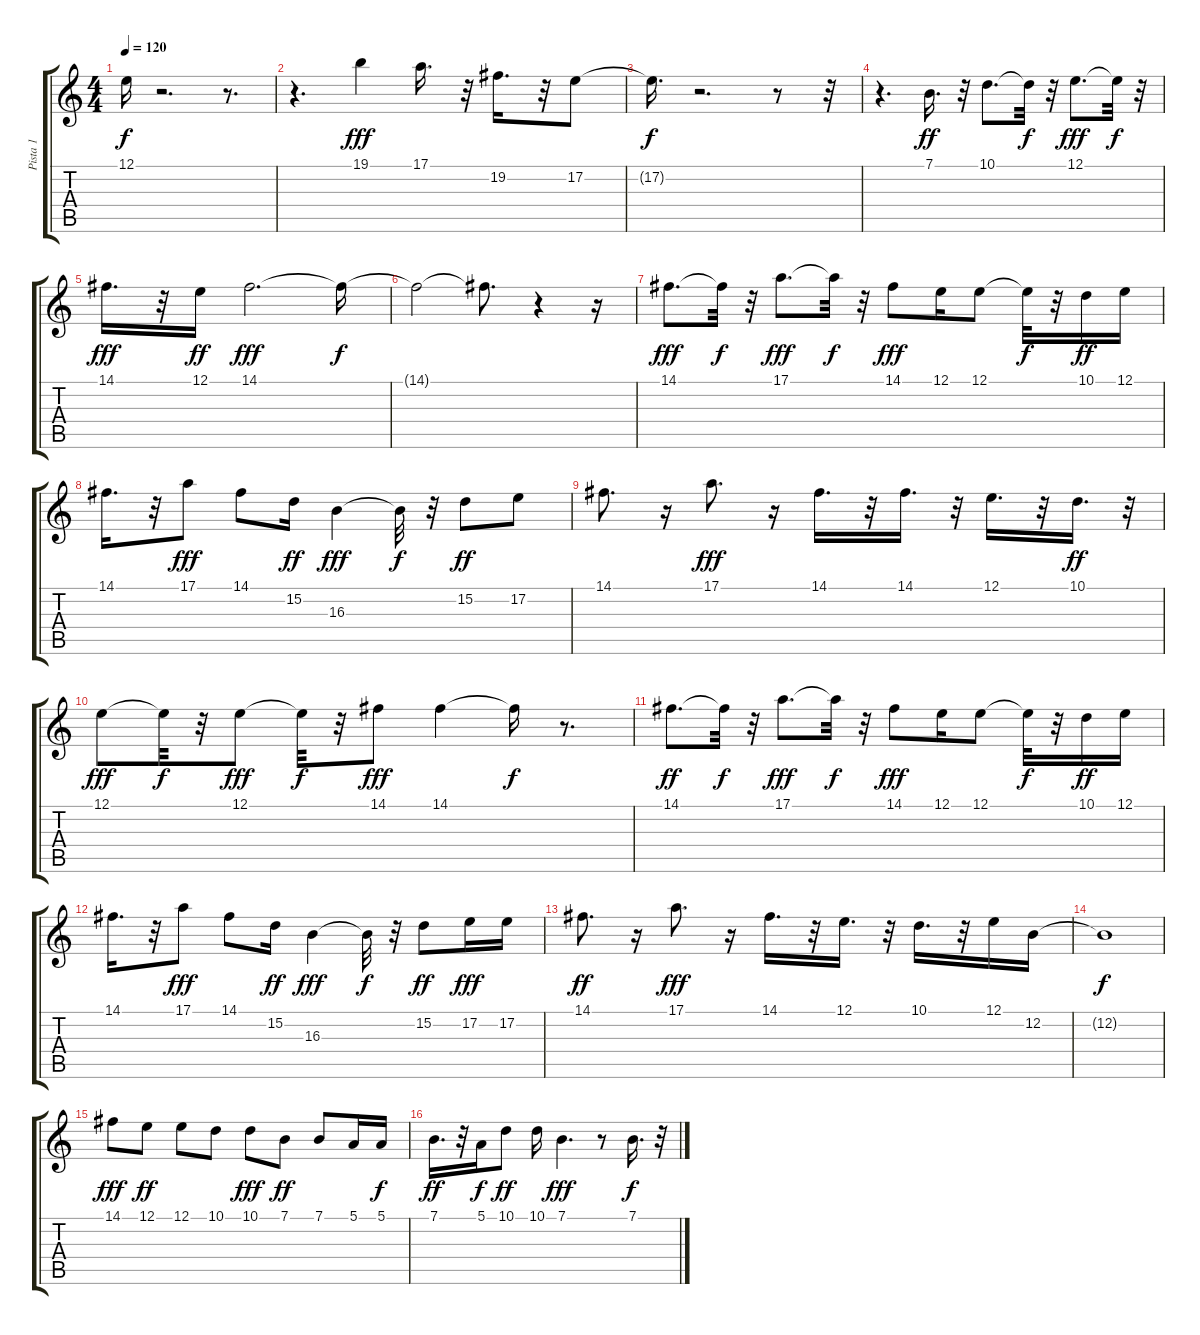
\track ("Pista 1" "Pista 1") {instrument tuba}
\staff {score tabs}
\tuning (E4 B3 G3 D3 A2 E2) {hide}
\ts (4 4)
\tempo 120
\clef g2
\ks c
12.1{t}.16{dy f} r.2{d} r.8{d} |
r.4{d} 19.1.4{dy fff} 17.1.16{d} r.32 19.2.16{d} r.32 17.2.8 |
17.2{t}.16{d dy f} r.2{d} r.8 r.32 |
r.4{d} 7.1.16{d dy ff} r.32 10.1.8{d} 10.1{t}.32{dy f} r.32 12.1.8{d dy fff} 12.1{t}.32{dy f} r.32 |
14.1.16{d dy fff} r.32 12.1.16{dy ff} 14.1.2{d dy fff} 14.1{t}.16{dy f} |
14.1{t}.2 14.1{t}.8{d} r.4 r.16 |
14.1.8{d dy fff} 14.1{t}.32{dy f} r.32 17.1.8{d dy fff} 17.1{t}.32{dy f} r.32 14.1.8{dy fff} 12.1.16 12.1.8 12.1{t}.32{dy f} r.32 10.1.16{dy ff} 12.1.16 |
14.1.16{d} r.32 17.1.8{dy fff} 14.1.8 15.2.16{dy ff} 16.3.4{dy fff} 16.3{t}.32{dy f} r.32 15.2.8{dy ff} 17.2.8 |
14.1.8{d} r.16 17.1.8{d dy fff} r.16 14.1.16{d} r.32 14.1.16{d} r.32 12.1.16{d} r.32 10.1.16{d dy ff} r.32 |
12.1.8{dy fff} 12.1{t}.32{dy f} r.32 12.1.8{dy fff} 12.1{t}.32{dy f} r.32 14.1.8{dy fff} 14.1.4 14.1{t}.16{dy f} r.8{d} |
14.1.8{d dy ff} 14.1{t}.32{dy f} r.32 17.1.8{d dy fff} 17.1{t}.32{dy f} r.32 14.1.8{dy fff} 12.1.16 12.1.8 12.1{t}.32{dy f} r.32 10.1.16{dy ff} 12.1.16 |
14.1.16{d} r.32 17.1.8{dy fff} 14.1.8 15.2.16{dy ff} 16.3.4{dy fff} 16.3{t}.32{dy f} r.32 15.2.8{dy ff} 17.2.16{dy fff} 17.2.16 |
14.1.8{d dy ff} r.16 17.1.8{d dy fff} r.16 14.1.16{d} r.32 12.1.16{d} r.32 10.1.16{d} r.32 12.1.16 12.2.16 |
12.2{t}.1{dy f} |
14.1.8{dy fff} 12.1.8{dy ff} 12.1.8 10.1.8 10.1.8{dy fff} 7.1.8{dy ff} 7.1.8 5.1.16 5.1.16{dy f} |
7.1.16{d dy ff} r.32 5.1.16{dy f} 10.1.8{dy ff} 10.1.16 7.1.4{d dy fff} r.8 7.1.16{d dy f} r.32
